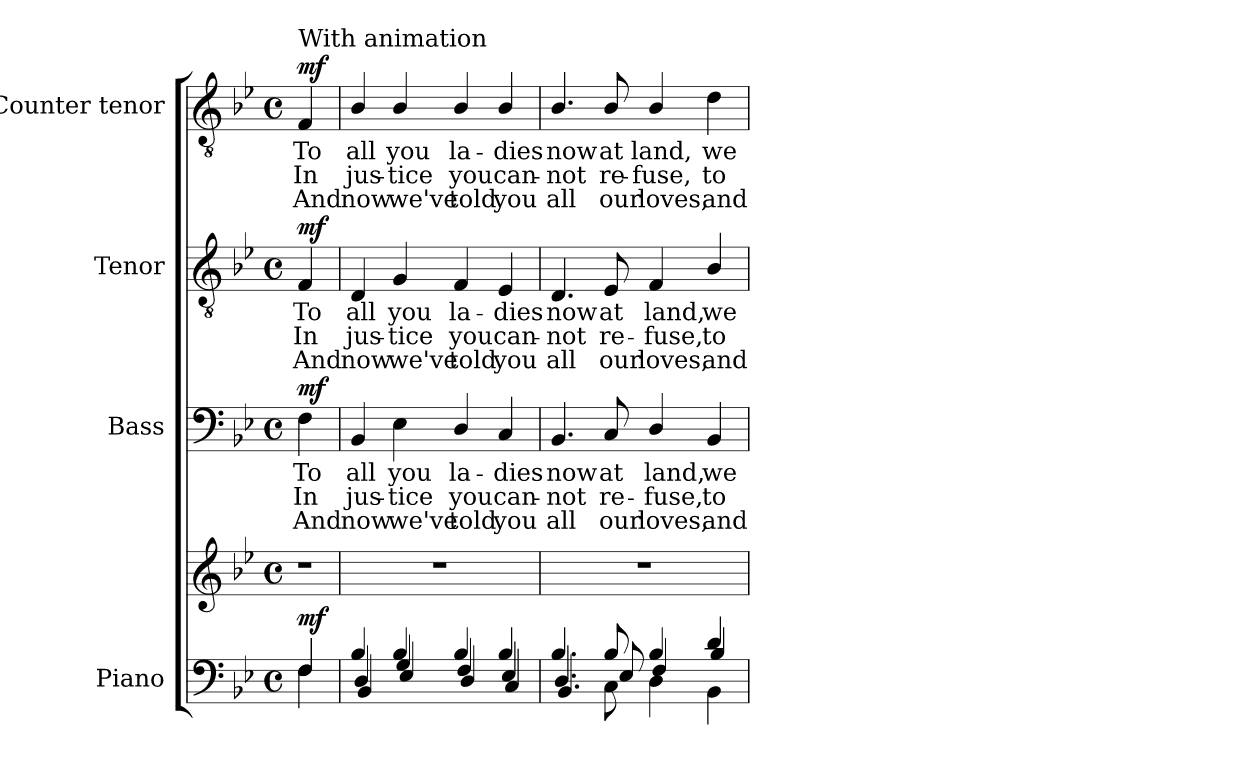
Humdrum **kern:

**kern	**kern	**dynam	**kern	**text	**text	**text	**dynam	**kern	**text	**text	**text	**dynam	**kern	**text	**text	**text	**dynam
*part4	*part4	*part4	*part3	*part3	*part3	*part3	*part3	*part2	*part2	*part2	*part2	*part2	*part1	*part1	*part1	*part1	*part1
*staff5	*staff4	*staff4/5	*staff3	*staff3	*staff3	*staff3	*staff3	*staff2	*staff2	*staff2	*staff2	*staff2	*staff1	*staff1	*staff1	*staff1	*staff1
*I"Piano	*	*	*I"Bass	*	*	*	*	*I"Tenor	*	*	*	*	*I"Counter tenor	*	*	*	*
*I'Pno.	*	*	*I'B.	*	*	*	*	*I'T.	*	*	*	*	*I'T.	*	*	*	*
!!LO:PB:g=z
*clefF4	*clefG2	*	*clefF4	*	*	*	*	*clefGv2	*	*	*	*	*clefGv2	*	*	*	*
*	*	*	*	*	*	*	*	*ITrd7c12	*	*	*	*	*ITrd7c12	*	*	*	*
*k[b-e-]	*k[b-e-]	*	*k[b-e-]	*	*	*	*	*k[b-e-]	*	*	*	*	*k[b-e-]	*	*	*	*
*B-:	*B-:	*	*B-:	*	*	*	*	*B-:	*	*	*	*	*B-:	*	*	*	*
*M4/4	*M4/4	*	*M4/4	*	*	*	*	*M4/4	*	*	*	*	*M4/4	*	*	*	*
*met(c)	*met(c)	*	*met(c)	*	*	*	*	*met(c)	*	*	*	*	*met(c)	*	*	*	*
*MM152	*MM152	*	*MM152	*	*	*	*	*MM152	*	*	*	*	*MM152	*	*	*	*
=1	=1	=1	=1	=1	=1	=1	=1	=1	=1	=1	=1	=1	=1	=1	=1	=1	=1
*^	*	*	*	*	*	*	*	*	*	*	*	*	*	*	*	*	*
*	*^	*	*	*	*	*	*	*	*	*	*	*	*	*	*	*	*	*
!	!	!	!LO:N:vis=1	!	!	!	!	!	!	!	!	!	!	!	!	!	!	!	!
!	!	!	!	!	!	!LO:LY:b:color=#000000	!LO:LY:b:color=#000000	!LO:LY:b:color=#000000	!	!	!	!	!	!	!	!	!	!	!
!	!	!	!	!	!	!	!	!	!	!	!LO:LY:b:color=#000000	!LO:LY:b:color=#000000	!LO:LY:b:color=#000000	!	!	!	!	!	!
!	!	!	!	!	!	!	!	!	!	!	!	!	!	!	!LO:TX:a:t=With animation	!	!	!	!
!	!	!	!	!	!	!	!	!	!	!	!	!	!	!	!	!LO:LY:b:color=#000000	!LO:LY:b:color=#000000	!LO:LY:b:color=#000000	!
4Fi/	4Fi\	4Fi/	4r	mf	4Fi\	To	In	And	mf	4FFi/	To	In	And	mf	4FFi/	To	In	And	mf
=2	=2	=2	=2	=2	=2	=2	=2	=2	=2	=2	=2	=2	=2	=2	=2	=2	=2	=2	=2
!	!	!	!	!	!	!LO:LY:b:color=#000000	!LO:LY:b:color=#000000	!LO:LY:b:color=#000000	!	!	!	!	!	!	!	!	!	!	!
!	!	!	!	!	!	!	!	!	!	!	!LO:LY:b:color=#000000	!LO:LY:b:color=#000000	!LO:LY:b:color=#000000	!	!	!	!	!	!
!	!	!	!	!	!	!	!	!	!	!	!	!	!	!	!	!LO:LY:b:color=#000000	!LO:LY:b:color=#000000	!LO:LY:b:color=#000000	!
4B-i/	4Di/	4BB-i/	1r	.	4BB-i/	all	jus-	now	.	4DDi/	all	jus-	now	.	4BB-i/	all	jus-	now	.
!	!	!	!	!	!	!LO:LY:b:color=#000000	!LO:LY:b:color=#000000	!LO:LY:b:color=#000000	!	!	!	!	!	!	!	!	!	!	!
!	!	!	!	!	!	!	!	!	!	!	!LO:LY:b:color=#000000	!LO:LY:b:color=#000000	!LO:LY:b:color=#000000	!	!	!	!	!	!
!	!	!	!	!	!	!	!	!	!	!	!	!	!	!	!	!LO:LY:b:color=#000000	!LO:LY:b:color=#000000	!LO:LY:b:color=#000000	!
4B-i/	4Gi/	4E-i/	.	.	4E-i\	you	-tice	we've	.	4GGi/	you	-tice	we've	.	4BB-i/	you	-tice	we've	.
!	!	!	!	!	!	!LO:LY:b:color=#000000	!LO:LY:b:color=#000000	!LO:LY:b:color=#000000	!	!	!	!	!	!	!	!	!	!	!
!	!	!	!	!	!	!	!	!	!	!	!LO:LY:b:color=#000000	!LO:LY:b:color=#000000	!LO:LY:b:color=#000000	!	!	!	!	!	!
!	!	!	!	!	!	!	!	!	!	!	!	!	!	!	!	!LO:LY:b:color=#000000	!LO:LY:b:color=#000000	!LO:LY:b:color=#000000	!
4B-i/	4Fi/	4Di/	.	.	4Di/	la-	you	told	.	4FFi/	la-	you	told	.	4BB-i/	la-	you	told	.
!	!	!	!	!	!	!LO:LY:b:color=#000000	!LO:LY:b:color=#000000	!LO:LY:b:color=#000000	!	!	!	!	!	!	!	!	!	!	!
!	!	!	!	!	!	!	!	!	!	!	!LO:LY:b:color=#000000	!LO:LY:b:color=#000000	!LO:LY:b:color=#000000	!	!	!	!	!	!
!	!	!	!	!	!	!	!	!	!	!	!	!	!	!	!	!LO:LY:b:color=#000000	!LO:LY:b:color=#000000	!LO:LY:b:color=#000000	!
4B-i/	4E-i/	4Ci/	.	.	4Ci/	-dies	can-	you	.	4EE-i/	-dies	can-	you	.	4BB-i/	-dies	can-	you	.
=3	=3	=3	=3	=3	=3	=3	=3	=3	=3	=3	=3	=3	=3	=3	=3	=3	=3	=3	=3
!	!	!	!	!	!	!LO:LY:b:color=#000000	!LO:LY:b:color=#000000	!LO:LY:b:color=#000000	!	!	!	!	!	!	!	!	!	!	!
!	!	!	!	!	!	!	!	!	!	!	!LO:LY:b:color=#000000	!LO:LY:b:color=#000000	!LO:LY:b:color=#000000	!	!	!	!	!	!
!	!	!	!	!	!	!	!	!	!	!	!	!	!	!	!	!LO:LY:b:color=#000000	!LO:LY:b:color=#000000	!LO:LY:b:color=#000000	!
4.B-i/	4.Di/	4.BB-i/	1r	.	4.BB-i/	now	-not	all	.	4.DDi/	now	-not	all	.	4.BB-i/	now	-not	all	.
!	!	!	!	!	!	!LO:LY:b:color=#000000	!LO:LY:b:color=#000000	!LO:LY:b:color=#000000	!	!	!	!	!	!	!	!	!	!	!
!	!	!	!	!	!	!	!	!	!	!	!LO:LY:b:color=#000000	!LO:LY:b:color=#000000	!LO:LY:b:color=#000000	!	!	!	!	!	!
!	!	!	!	!	!	!	!	!	!	!	!	!	!	!	!	!LO:LY:b:color=#000000	!LO:LY:b:color=#000000	!LO:LY:b:color=#000000	!
8B-i/	8E-i/	8Ci\	.	.	8Ci/	at	re-	our	.	8EE-i/	at	re-	our	.	8BB-i/	at	re-	our	.
!	!	!	!	!	!	!LO:LY:b:color=#000000	!LO:LY:b:color=#000000	!LO:LY:b:color=#000000	!	!	!	!	!	!	!	!	!	!	!
!	!	!	!	!	!	!	!	!	!	!	!LO:LY:b:color=#000000	!LO:LY:b:color=#000000	!LO:LY:b:color=#000000	!	!	!	!	!	!
!	!	!	!	!	!	!	!	!	!	!	!	!	!	!	!	!LO:LY:b:color=#000000	!LO:LY:b:color=#000000	!LO:LY:b:color=#000000	!
4B-i/	4Fi/	4Di\	.	.	4Di/	land,	-fuse,	loves,	.	4FFi/	land,	-fuse,	loves,	.	4BB-i/	land,	-fuse,	loves,	.
!	!	!	!	!	!	!LO:LY:b:color=#000000	!LO:LY:b:color=#000000	!LO:LY:b:color=#000000	!	!	!	!	!	!	!	!	!	!	!
!	!	!	!	!	!	!	!	!	!	!	!LO:LY:b:color=#000000	!LO:LY:b:color=#000000	!LO:LY:b:color=#000000	!	!	!	!	!	!
!	!	!	!	!	!	!	!	!	!	!	!	!	!	!	!	!LO:LY:b:color=#000000	!LO:LY:b:color=#000000	!LO:LY:b:color=#000000	!
4di/	4B-i/	4BB-i\	.	.	4BB-i/	we	to	and	.	4BB-i/	we	to	and	.	4Di\	we	to	and	.
*v	*v	*v	*	*	*	*	*	*	*	*	*	*	*	*	*	*	*	*	*
=	=	=	=	=	=	=	=	=	=	=	=	=	=	=	=	=	=
*-	*-	*-	*-	*-	*-	*-	*-	*-	*-	*-	*-	*-	*-	*-	*-	*-	*-
